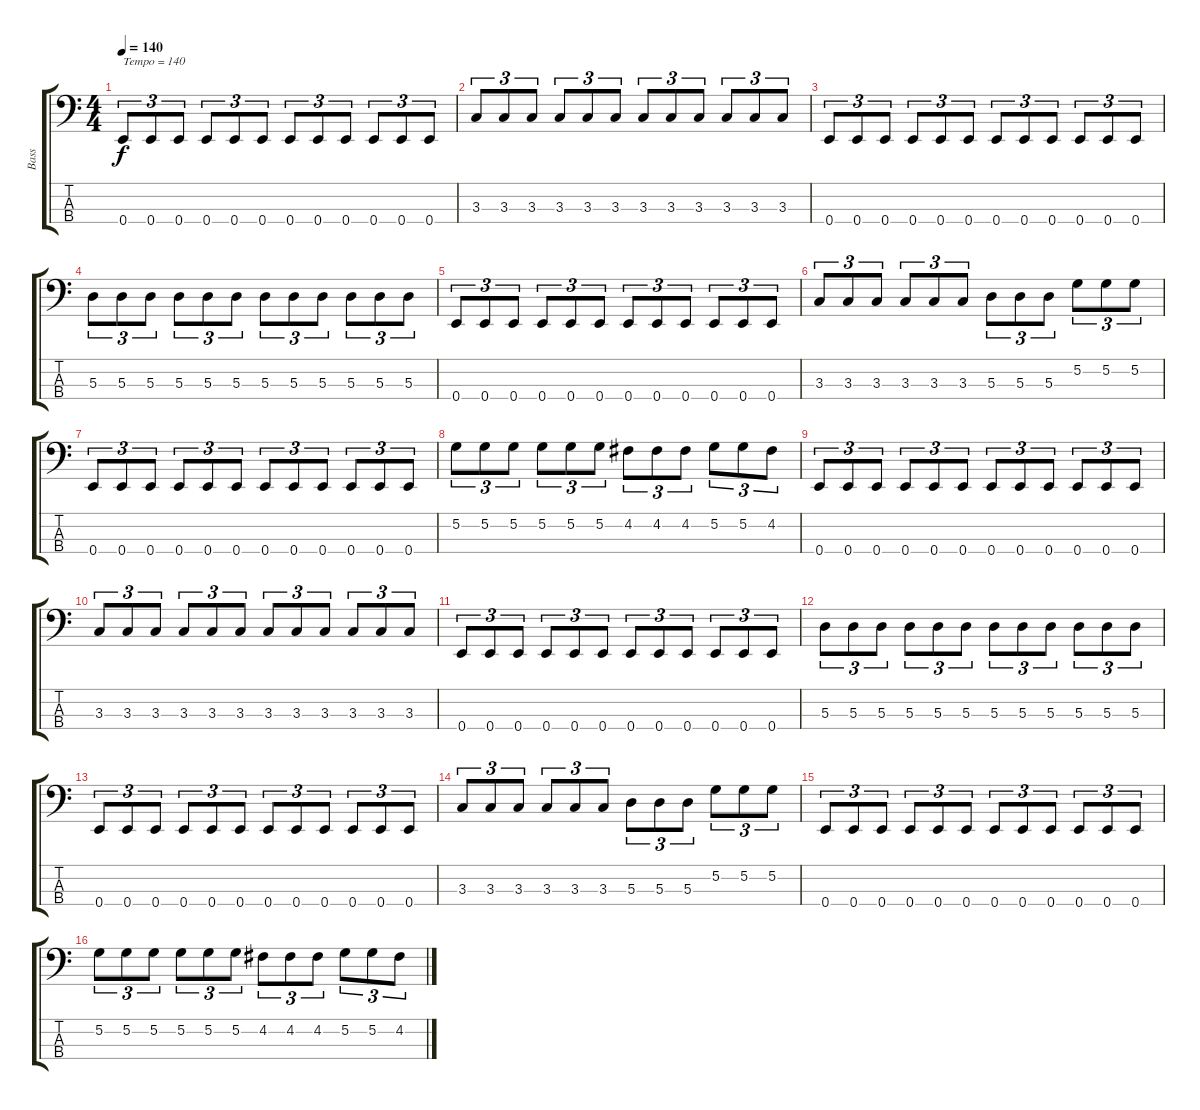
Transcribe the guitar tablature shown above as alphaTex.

\track ("Bass" "Bass") {instrument electricbasspick}
\staff {score tabs}
\tuning (G2 D2 A1 E1) {hide}
\ts (4 4)
\tempo 140
\clef f4
\ks c
0.4.8{tu (3 2) txt "Tempo = 140" dy f volume 16 instrument electricbasspick} 0.4.8{tu (3 2)} 0.4.8{tu (3 2)} 0.4.8{tu (3 2)} 0.4.8{tu (3 2)} 0.4.8{tu (3 2)} 0.4.8{tu (3 2)} 0.4.8{tu (3 2)} 0.4.8{tu (3 2)} 0.4.8{tu (3 2)} 0.4.8{tu (3 2)} 0.4.8{tu (3 2)} |
3.3.8{tu (3 2)} 3.3.8{tu (3 2)} 3.3.8{tu (3 2)} 3.3.8{tu (3 2)} 3.3.8{tu (3 2)} 3.3.8{tu (3 2)} 3.3.8{tu (3 2)} 3.3.8{tu (3 2)} 3.3.8{tu (3 2)} 3.3.8{tu (3 2)} 3.3.8{tu (3 2)} 3.3.8{tu (3 2)} |
0.4.8{tu (3 2)} 0.4.8{tu (3 2)} 0.4.8{tu (3 2)} 0.4.8{tu (3 2)} 0.4.8{tu (3 2)} 0.4.8{tu (3 2)} 0.4.8{tu (3 2)} 0.4.8{tu (3 2)} 0.4.8{tu (3 2)} 0.4.8{tu (3 2)} 0.4.8{tu (3 2)} 0.4.8{tu (3 2)} |
5.3.8{tu (3 2)} 5.3.8{tu (3 2)} 5.3.8{tu (3 2)} 5.3.8{tu (3 2)} 5.3.8{tu (3 2)} 5.3.8{tu (3 2)} 5.3.8{tu (3 2)} 5.3.8{tu (3 2)} 5.3.8{tu (3 2)} 5.3.8{tu (3 2)} 5.3.8{tu (3 2)} 5.3.8{tu (3 2)} |
0.4.8{tu (3 2)} 0.4.8{tu (3 2)} 0.4.8{tu (3 2)} 0.4.8{tu (3 2)} 0.4.8{tu (3 2)} 0.4.8{tu (3 2)} 0.4.8{tu (3 2)} 0.4.8{tu (3 2)} 0.4.8{tu (3 2)} 0.4.8{tu (3 2)} 0.4.8{tu (3 2)} 0.4.8{tu (3 2)} |
3.3.8{tu (3 2)} 3.3.8{tu (3 2)} 3.3.8{tu (3 2)} 3.3.8{tu (3 2)} 3.3.8{tu (3 2)} 3.3.8{tu (3 2)} 5.3.8{tu (3 2)} 5.3.8{tu (3 2)} 5.3.8{tu (3 2)} 5.2.8{tu (3 2)} 5.2.8{tu (3 2)} 5.2.8{tu (3 2)} |
0.4.8{tu (3 2)} 0.4.8{tu (3 2)} 0.4.8{tu (3 2)} 0.4.8{tu (3 2)} 0.4.8{tu (3 2)} 0.4.8{tu (3 2)} 0.4.8{tu (3 2)} 0.4.8{tu (3 2)} 0.4.8{tu (3 2)} 0.4.8{tu (3 2)} 0.4.8{tu (3 2)} 0.4.8{tu (3 2)} |
5.2.8{tu (3 2)} 5.2.8{tu (3 2)} 5.2.8{tu (3 2)} 5.2.8{tu (3 2)} 5.2.8{tu (3 2)} 5.2.8{tu (3 2)} 4.2.8{tu (3 2)} 4.2.8{tu (3 2)} 4.2.8{tu (3 2)} 5.2.8{tu (3 2)} 5.2.8{tu (3 2)} 4.2.8{tu (3 2)} |
0.4.8{tu (3 2)} 0.4.8{tu (3 2)} 0.4.8{tu (3 2)} 0.4.8{tu (3 2)} 0.4.8{tu (3 2)} 0.4.8{tu (3 2)} 0.4.8{tu (3 2)} 0.4.8{tu (3 2)} 0.4.8{tu (3 2)} 0.4.8{tu (3 2)} 0.4.8{tu (3 2)} 0.4.8{tu (3 2)} |
3.3.8{tu (3 2)} 3.3.8{tu (3 2)} 3.3.8{tu (3 2)} 3.3.8{tu (3 2)} 3.3.8{tu (3 2)} 3.3.8{tu (3 2)} 3.3.8{tu (3 2)} 3.3.8{tu (3 2)} 3.3.8{tu (3 2)} 3.3.8{tu (3 2)} 3.3.8{tu (3 2)} 3.3.8{tu (3 2)} |
0.4.8{tu (3 2)} 0.4.8{tu (3 2)} 0.4.8{tu (3 2)} 0.4.8{tu (3 2)} 0.4.8{tu (3 2)} 0.4.8{tu (3 2)} 0.4.8{tu (3 2)} 0.4.8{tu (3 2)} 0.4.8{tu (3 2)} 0.4.8{tu (3 2)} 0.4.8{tu (3 2)} 0.4.8{tu (3 2)} |
5.3.8{tu (3 2)} 5.3.8{tu (3 2)} 5.3.8{tu (3 2)} 5.3.8{tu (3 2)} 5.3.8{tu (3 2)} 5.3.8{tu (3 2)} 5.3.8{tu (3 2)} 5.3.8{tu (3 2)} 5.3.8{tu (3 2)} 5.3.8{tu (3 2)} 5.3.8{tu (3 2)} 5.3.8{tu (3 2)} |
0.4.8{tu (3 2)} 0.4.8{tu (3 2)} 0.4.8{tu (3 2)} 0.4.8{tu (3 2)} 0.4.8{tu (3 2)} 0.4.8{tu (3 2)} 0.4.8{tu (3 2)} 0.4.8{tu (3 2)} 0.4.8{tu (3 2)} 0.4.8{tu (3 2)} 0.4.8{tu (3 2)} 0.4.8{tu (3 2)} |
3.3.8{tu (3 2)} 3.3.8{tu (3 2)} 3.3.8{tu (3 2)} 3.3.8{tu (3 2)} 3.3.8{tu (3 2)} 3.3.8{tu (3 2)} 5.3.8{tu (3 2)} 5.3.8{tu (3 2)} 5.3.8{tu (3 2)} 5.2.8{tu (3 2)} 5.2.8{tu (3 2)} 5.2.8{tu (3 2)} |
0.4.8{tu (3 2)} 0.4.8{tu (3 2)} 0.4.8{tu (3 2)} 0.4.8{tu (3 2)} 0.4.8{tu (3 2)} 0.4.8{tu (3 2)} 0.4.8{tu (3 2)} 0.4.8{tu (3 2)} 0.4.8{tu (3 2)} 0.4.8{tu (3 2)} 0.4.8{tu (3 2)} 0.4.8{tu (3 2)} |
5.2.8{tu (3 2)} 5.2.8{tu (3 2)} 5.2.8{tu (3 2)} 5.2.8{tu (3 2)} 5.2.8{tu (3 2)} 5.2.8{tu (3 2)} 4.2.8{tu (3 2)} 4.2.8{tu (3 2)} 4.2.8{tu (3 2)} 5.2.8{tu (3 2)} 5.2.8{tu (3 2)} 4.2.8{tu (3 2)}
